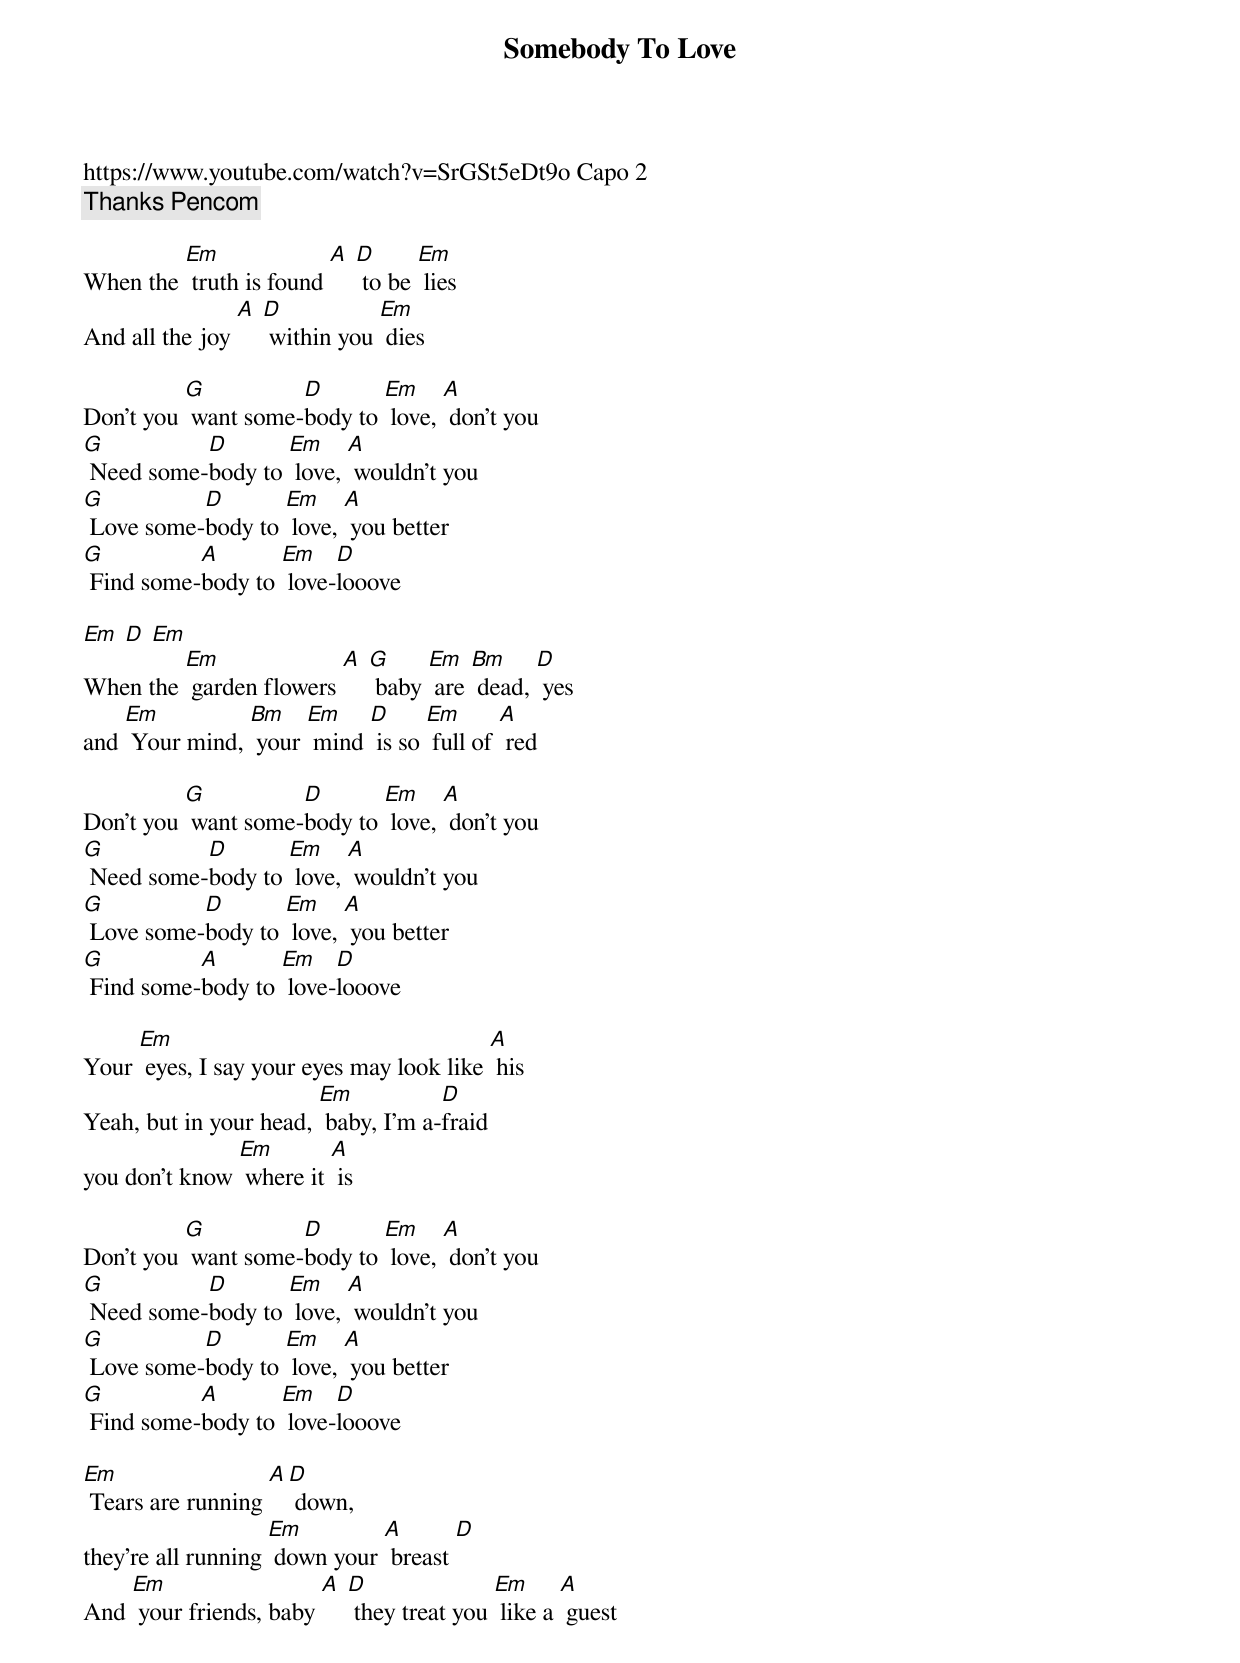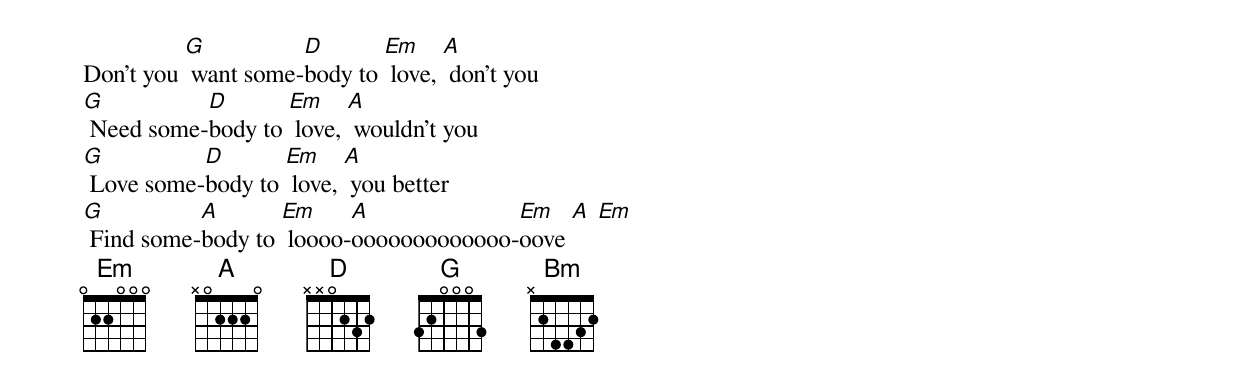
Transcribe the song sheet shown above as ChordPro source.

{t:Somebody To Love}
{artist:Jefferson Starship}
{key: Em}
https://www.youtube.com/watch?v=SrGSt5eDt9o Capo 2
{c: Thanks Pencom  }

When the [Em] truth is found [A] [D] to be [Em] lies
And all the joy [A] [D] within you [Em] dies

Don't you [G] want some-[D]body to [Em] love, [A] don't you
[G] Need some-[D]body to [Em] love, [A] wouldn't you
[G] Love some-[D]body to [Em] love, [A] you better
[G] Find some-[A]body to [Em] love-[D]looove

[Em] [D] [Em]
When the [Em] garden flowers [A] [G] baby [Em] are [Bm] dead, [D] yes
and [Em] Your mind, [Bm] your [Em] mind [D] is so [Em] full of [A] red

Don't you [G] want some-[D]body to [Em] love, [A] don't you
[G] Need some-[D]body to [Em] love, [A] wouldn't you
[G] Love some-[D]body to [Em] love, [A] you better
[G] Find some-[A]body to [Em] love-[D]looove

Your [Em] eyes, I say your eyes may look like [A] his
Yeah, but in your head, [Em] baby, I'm a-[D]fraid
you don't know [Em] where it [A] is

Don't you [G] want some-[D]body to [Em] love, [A] don't you
[G] Need some-[D]body to [Em] love, [A] wouldn't you
[G] Love some-[D]body to [Em] love, [A] you better
[G] Find some-[A]body to [Em] love-[D]looove

[Em] Tears are running [A][D] down,
they're all running [Em] down your [A] breast [D]
And [Em] your friends, baby [A] [D] they treat you [Em] like a [A] guest

Don't you [G] want some-[D]body to [Em] love, [A] don't you
[G] Need some-[D]body to [Em] love, [A] wouldn't you
[G] Love some-[D]body to [Em] love, [A] you better
[G] Find some-[A]body to [Em] loooo-[A]ooooooooooooo-[Em]oove [A] [Em]
